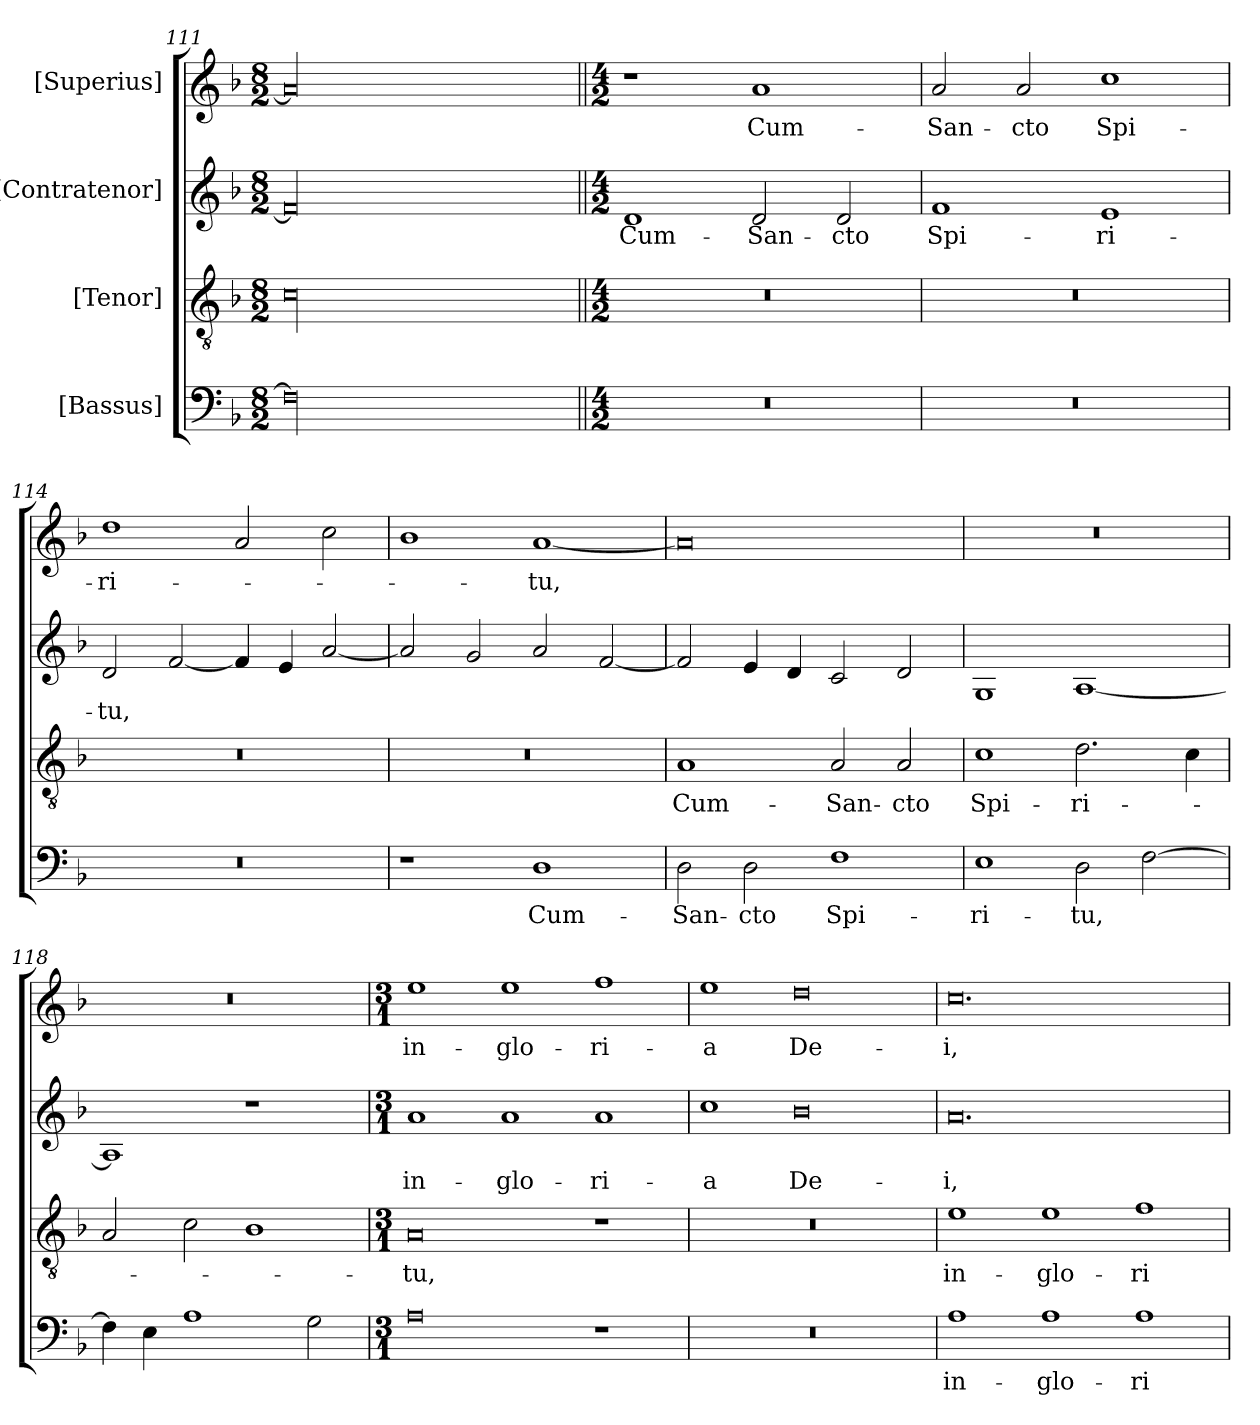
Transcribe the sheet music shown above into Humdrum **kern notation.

**kern	**text	**kern	**text	**kern	**text	**kern	**text
*part4	*part4	*part3	*part3	*part2	*part2	*part1	*part1
*staff4	*staff4	*staff3	*staff3	*staff2	*staff2	*staff1	*staff1
*I"[Bassus]	*	*I"[Tenor]	*	*I"[Contratenor]	*	*I"[Superius]	*
*clefF4	*	*clefGv2	*	*clefG2	*	*clefG2	*
*k[b-]	*	*k[b-]	*	*k[b-]	*	*k[b-]	*
*M8/2	*	*M8/2	*	*M8/2	*	*M8/2	*
=111	=111	=111	=111	=111	=111	=111	=111
00F\]	.	00c\	.	00f/]	.	00a/]	.
=112||	=112||	=112||	=112||	=112||	=112||	=112||	=112||
*M4/2	*	*M4/2	*	*M4/2	*	*M4/2	*
0r	.	0r	.	1d/	Cum-	1r	.
.	.	.	.	2d/	San-	1a/	Cum-
.	.	.	.	2d/	-cto	.	.
=113	=113	=113	=113	=113	=113	=113	=113
0r	.	0r	.	1f/	Spi-	2a/	San-
.	.	.	.	.	.	2a/	-cto
.	.	.	.	1e/	-ri-	1cc\	Spi-
=114	=114	=114	=114	=114	=114	=114	=114
0r	.	0r	.	2d/	-tu,	1dd\	-ri-
.	.	.	.	[2f/	.	.	.
.	.	.	.	4f/]	.	2a/	.
.	.	.	.	4e/	.	.	.
.	.	.	.	[2a/	.	2cc\	.
=115	=115	=115	=115	=115	=115	=115	=115
1r	.	0r	.	2a/]	.	1b-\	.
.	.	.	.	2g/	.	.	.
1D\	Cum-	.	.	2a/	.	[1a/	-tu,
.	.	.	.	[2f/	.	.	.
=116	=116	=116	=116	=116	=116	=116	=116
2D\	San-	1A/	Cum-	2f/]	.	0a/]	.
2D\	-cto	.	.	4e/	.	.	.
.	.	.	.	4d/	.	.	.
1F\	Spi-	2A/	San-	2c/	.	.	.
.	.	2A/	-cto	2d/	.	.	.
=117	=117	=117	=117	=117	=117	=117	=117
1E\	-ri-	1c\	Spi-	1G/	.	0r	.
2D\	-tu,	2.d\	-ri-	[1A/	.	.	.
[2F\	.	.	.	.	.	.	.
.	.	4c\	.	.	.	.	.
=118	=118	=118	=118	=118	=118	=118	=118
4F\]	.	2A/	.	1A/]	.	0r	.
4E\	.	.	.	.	.	.	.
1A\	.	2c\	.	.	.	.	.
.	.	1B-\	.	1r	.	.	.
2G\	.	.	.	.	.	.	.
=119	=119	=119	=119	=119	=119	=119	=119
*M3/1	*	*M3/1	*	*M3/1	*	*M3/1	*
0A\	.	0A/	-tu,	1a/	in-	1ee\	in-
.	.	.	.	1a/	glo-	1ee\	glo-
1r	.	1r	.	1a/	-ri-	1ff\	-ri-
=120	=120	=120	=120	=120	=120	=120	=120
0.r	.	0.r	.	1cc\	-a	1ee\	-a
.	.	.	.	0b-\	De-	0dd\	De-
=121	=121	=121	=121	=121	=121	=121	=121
1A\	in-	1e\	in-	0.a/	-i,	0.cc\	-i,
1A\	glo-	1e\	glo-	.	.	.	.
1A\	-ri-	1f\	-ri-	.	.	.	.
=	=	=	=	=	=	=	=
*-	*-	*-	*-	*-	*-	*-	*-
